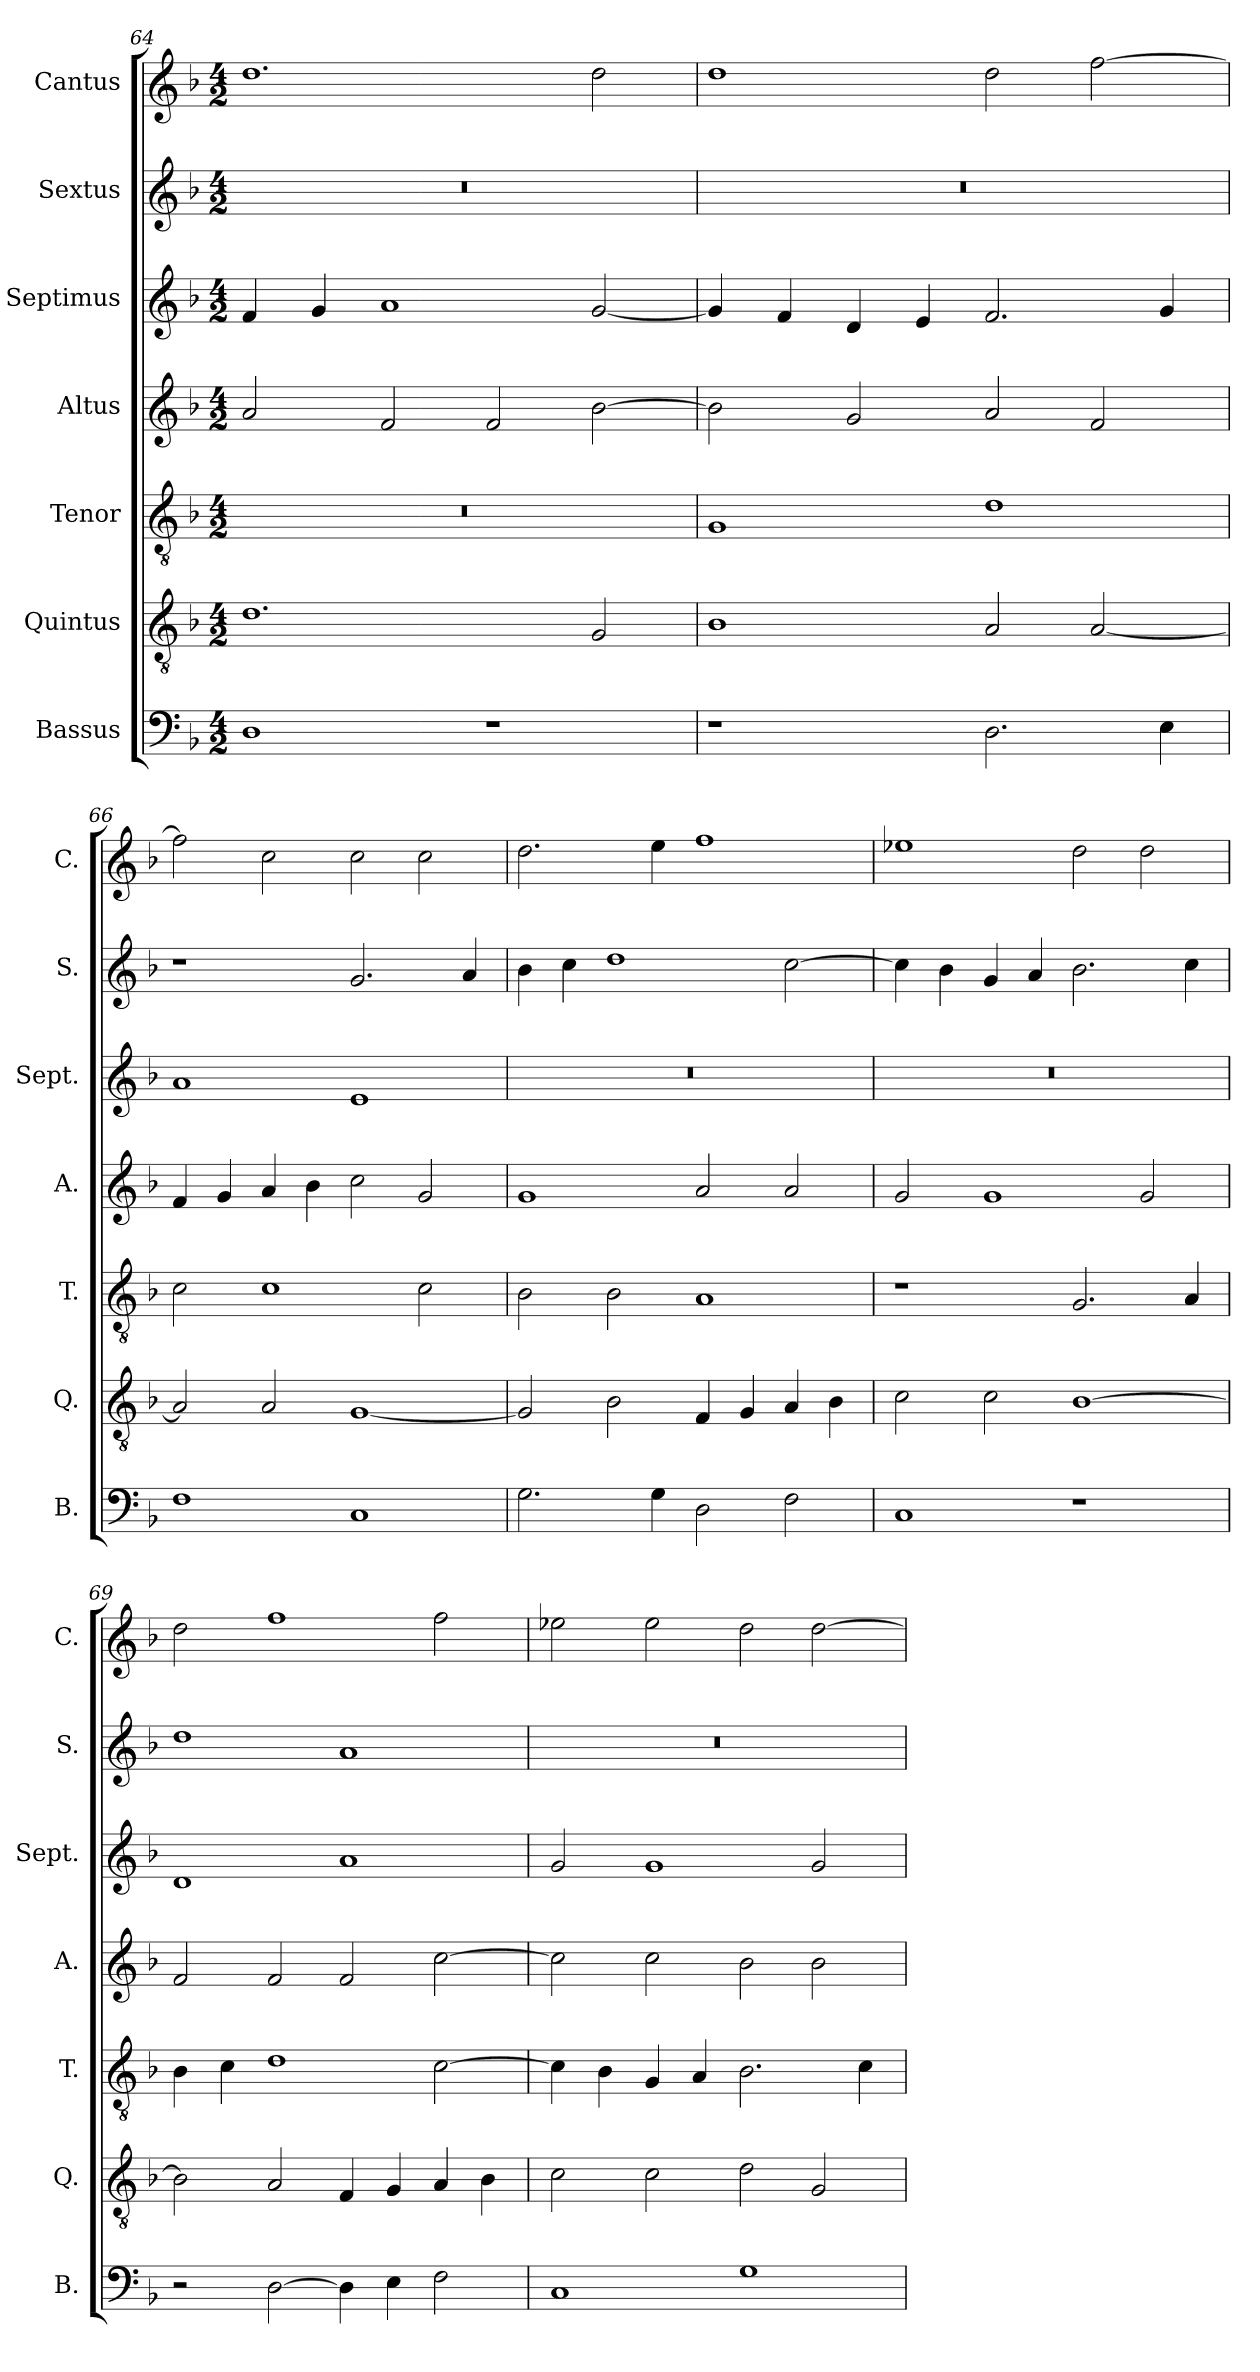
**kern	**kern	**kern	**kern	**kern	**kern	**kern
*part7	*part6	*part5	*part4	*part3	*part2	*part1
*staff7	*staff6	*staff5	*staff4	*staff3	*staff2	*staff1
*I"Bassus	*I"Quintus	*I"Tenor	*I"Altus	*I"Septimus	*I"Sextus	*I"Cantus
*I'B.	*I'Q.	*I'T.	*I'A.	*I'Sept.	*I'S.	*I'C.
*clefF4	*clefGv2	*clefGv2	*clefG2	*clefG2	*clefG2	*clefG2
*k[b-]	*k[b-]	*k[b-]	*k[b-]	*k[b-]	*k[b-]	*k[b-]
*F:	*F:	*F:	*F:	*F:	*F:	*F:
*M4/2	*M4/2	*M4/2	*M4/2	*M4/2	*M4/2	*M4/2
=64	=64	=64	=64	=64	=64	=64
1D	1.d	0r	2a/	4f/	0r	1.dd
.	.	.	.	4g/	.	.
.	.	.	2f/	1a	.	.
1r	.	.	2f/	.	.	.
.	2G/	.	[2b-\	[2g/	.	2dd\
=65	=65	=65	=65	=65	=65	=65
1r	1B-	1G	2b-\]	4g/]	0r	1dd
.	.	.	.	4f/	.	.
.	.	.	2g/	4d/	.	.
.	.	.	.	4e/	.	.
2.D\	2A/	1d	2a/	2.f/	.	2dd\
.	[2A/	.	2f/	.	.	[2ff\
4E\	.	.	.	4g/	.	.
=66	=66	=66	=66	=66	=66	=66
1F	2A/]	2c\	4f/	1a	1r	2ff\]
.	.	.	4g/	.	.	.
.	2A/	1c	4a/	.	.	2cc\
.	.	.	4b-\	.	.	.
1C	[1G	.	2cc\	1e	2.g/	2cc\
.	.	2c\	2g/	.	.	2cc\
.	.	.	.	.	4a/	.
!!LO:PB:g=z
=67	=67	=67	=67	=67	=67	=67
2.G\	2G/]	2B-\	1g	0r	4b-\	2.dd\
.	.	.	.	.	4cc\	.
.	2B-\	2B-\	.	.	1dd	.
4G\	.	.	.	.	.	4ee\
2D\	4F/	1A	2a/	.	.	1ff
.	4G/	.	.	.	.	.
2F\	4A/	.	2a/	.	[2cc\	.
.	4B-\	.	.	.	.	.
=68	=68	=68	=68	=68	=68	=68
1C	2c\	1r	2g/	0r	4cc\]	1ee-X
.	.	.	.	.	4b-\	.
.	2c\	.	1g	.	4g/	.
.	.	.	.	.	4a/	.
1r	[1B-	2.G/	.	.	2.b-\	2dd\
.	.	.	2g/	.	.	2dd\
.	.	4A/	.	.	4cc\	.
=69	=69	=69	=69	=69	=69	=69
2r	2B-\]	4B-\	2f/	1d	1dd	2dd\
.	.	4c\	.	.	.	.
[2D\	2A/	1d	2f/	.	.	1ff
4D\]	4F/	.	2f/	1a	1a	.
4E\	4G/	.	.	.	.	.
2F\	4A/	[2c\	[2cc\	.	.	2ff\
.	4B-\	.	.	.	.	.
=70	=70	=70	=70	=70	=70	=70
1C	2c\	4c\]	2cc\]	2g/	0r	2ee-X\
.	.	4B-\	.	.	.	.
.	2c\	4G/	2cc\	1g	.	2ee-\
.	.	4A/	.	.	.	.
1G	2d\	2.B-\	2b-\	.	.	2dd\
.	2G/	.	2b-\	2g/	.	[2dd\
.	.	4c\	.	.	.	.
=	=	=	=	=	=	=
*-	*-	*-	*-	*-	*-	*-
